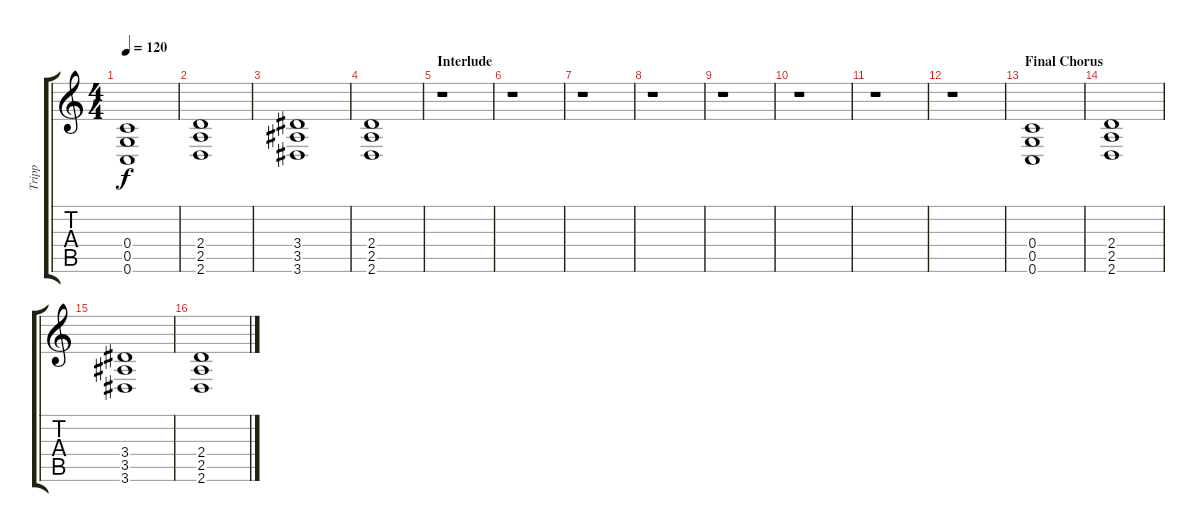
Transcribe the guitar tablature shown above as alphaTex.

\track ("Tripp" "Tripp") {instrument distortionguitar}
\staff {score tabs}
\tuning (D4 A3 F3 C3 G2 C2) {hide}
\ts (4 4)
\tempo 120
\clef g2
\ks c
(0.4 0.5 0.6).1{dy f} |
(2.4 2.5 2.6).1 |
(3.4 3.5 3.6).1 |
(2.4 2.5 2.6).1 |
\section ("" "Interlude")
r.1 |
r.1 |
r.1 |
r.1 |
r.1 |
r.1 |
r.1 |
r.1 |
\section ("" "Final Chorus")
(0.4 0.5 0.6).1 |
(2.4 2.5 2.6).1 |
(3.4 3.5 3.6).1 |
(2.4 2.5 2.6).1
